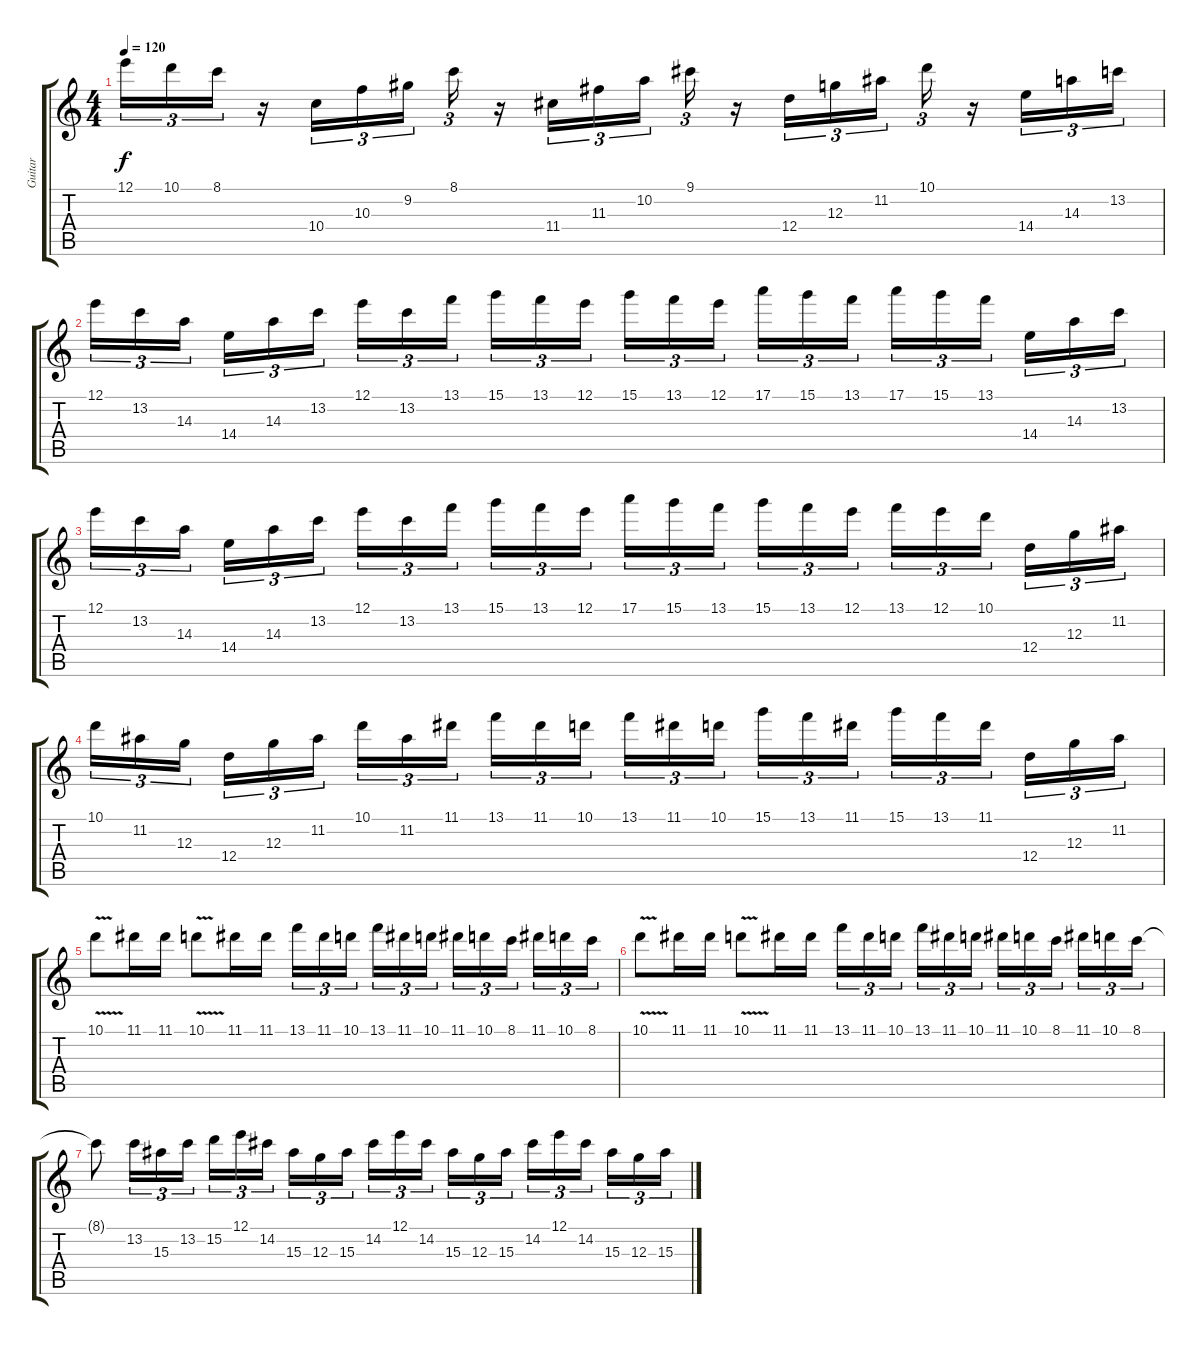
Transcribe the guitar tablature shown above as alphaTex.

\track ("Guitar" "Guitar") {instrument distortionguitar}
\staff {score tabs}
\tuning (E4 B3 G3 D3 A2 E2) {hide}
\ts (4 4)
\tempo 120
\clef g2
\ks c
12.1.16{tu (3 2) dy f} 10.1.16{tu (3 2)} 8.1.16{tu (3 2)} r.16 10.4.16{tu (3 2)} 10.3.16{tu (3 2)} 9.2.16{tu (3 2)} 8.1.16{tu (3 2)} r.16 11.4.16{tu (3 2)} 11.3.16{tu (3 2)} 10.2.16{tu (3 2)} 9.1.16{tu (3 2)} r.16 12.4.16{tu (3 2)} 12.3.16{tu (3 2)} 11.2.16{tu (3 2)} 10.1.16{tu (3 2)} r.16 14.4.16{tu (3 2)} 14.3.16{tu (3 2)} 13.2.16{tu (3 2)} |
12.1.16{tu (3 2)} 13.2.16{tu (3 2)} 14.3.16{tu (3 2)} 14.4.16{tu (3 2)} 14.3.16{tu (3 2)} 13.2.16{tu (3 2)} 12.1.16{tu (3 2)} 13.2.16{tu (3 2)} 13.1.16{tu (3 2)} 15.1.16{tu (3 2)} 13.1.16{tu (3 2)} 12.1.16{tu (3 2)} 15.1.16{tu (3 2)} 13.1.16{tu (3 2)} 12.1.16{tu (3 2)} 17.1.16{tu (3 2)} 15.1.16{tu (3 2)} 13.1.16{tu (3 2)} 17.1.16{tu (3 2)} 15.1.16{tu (3 2)} 13.1.16{tu (3 2)} 14.4.16{tu (3 2)} 14.3.16{tu (3 2)} 13.2.16{tu (3 2)} |
12.1.16{tu (3 2)} 13.2.16{tu (3 2)} 14.3.16{tu (3 2)} 14.4.16{tu (3 2)} 14.3.16{tu (3 2)} 13.2.16{tu (3 2)} 12.1.16{tu (3 2)} 13.2.16{tu (3 2)} 13.1.16{tu (3 2)} 15.1.16{tu (3 2)} 13.1.16{tu (3 2)} 12.1.16{tu (3 2)} 17.1.16{tu (3 2)} 15.1.16{tu (3 2)} 13.1.16{tu (3 2)} 15.1.16{tu (3 2)} 13.1.16{tu (3 2)} 12.1.16{tu (3 2)} 13.1.16{tu (3 2)} 12.1.16{tu (3 2)} 10.1.16{tu (3 2)} 12.4.16{tu (3 2)} 12.3.16{tu (3 2)} 11.2.16{tu (3 2)} |
10.1.16{tu (3 2)} 11.2.16{tu (3 2)} 12.3.16{tu (3 2)} 12.4.16{tu (3 2)} 12.3.16{tu (3 2)} 11.2.16{tu (3 2)} 10.1.16{tu (3 2)} 11.2.16{tu (3 2)} 11.1.16{tu (3 2)} 13.1.16{tu (3 2)} 11.1.16{tu (3 2)} 10.1.16{tu (3 2)} 13.1.16{tu (3 2)} 11.1.16{tu (3 2)} 10.1.16{tu (3 2)} 15.1.16{tu (3 2)} 13.1.16{tu (3 2)} 11.1.16{tu (3 2)} 15.1.16{tu (3 2)} 13.1.16{tu (3 2)} 11.1.16{tu (3 2)} 12.4.16{tu (3 2)} 12.3.16{tu (3 2)} 11.2.16{tu (3 2)} |
10.1{v}.8 11.1.16 11.1.16 10.1{v}.8 11.1.16 11.1.16 13.1.16{tu (3 2)} 11.1.16{tu (3 2)} 10.1.16{tu (3 2)} 13.1.16{tu (3 2)} 11.1.16{tu (3 2)} 10.1.16{tu (3 2)} 11.1.16{tu (3 2)} 10.1.16{tu (3 2)} 8.1.16{tu (3 2)} 11.1.16{tu (3 2)} 10.1.16{tu (3 2)} 8.1.16{tu (3 2)} |
10.1{v}.8 11.1.16 11.1.16 10.1{v}.8 11.1.16 11.1.16 13.1.16{tu (3 2)} 11.1.16{tu (3 2)} 10.1.16{tu (3 2)} 13.1.16{tu (3 2)} 11.1.16{tu (3 2)} 10.1.16{tu (3 2)} 11.1.16{tu (3 2)} 10.1.16{tu (3 2)} 8.1.16{tu (3 2)} 11.1.16{tu (3 2)} 10.1.16{tu (3 2)} 8.1.16{tu (3 2)} |
8.1{t}.8 13.2.16{tu (3 2)} 15.3.16{tu (3 2)} 13.2.16{tu (3 2)} 15.2.16{tu (3 2)} 12.1.16{tu (3 2)} 14.2.16{tu (3 2)} 15.3.16{tu (3 2)} 12.3.16{tu (3 2)} 15.3.16{tu (3 2)} 14.2.16{tu (3 2)} 12.1.16{tu (3 2)} 14.2.16{tu (3 2)} 15.3.16{tu (3 2)} 12.3.16{tu (3 2)} 15.3.16{tu (3 2)} 14.2.16{tu (3 2)} 12.1.16{tu (3 2)} 14.2.16{tu (3 2)} 15.3.16{tu (3 2)} 12.3.16{tu (3 2)} 15.3.16{tu (3 2)}
